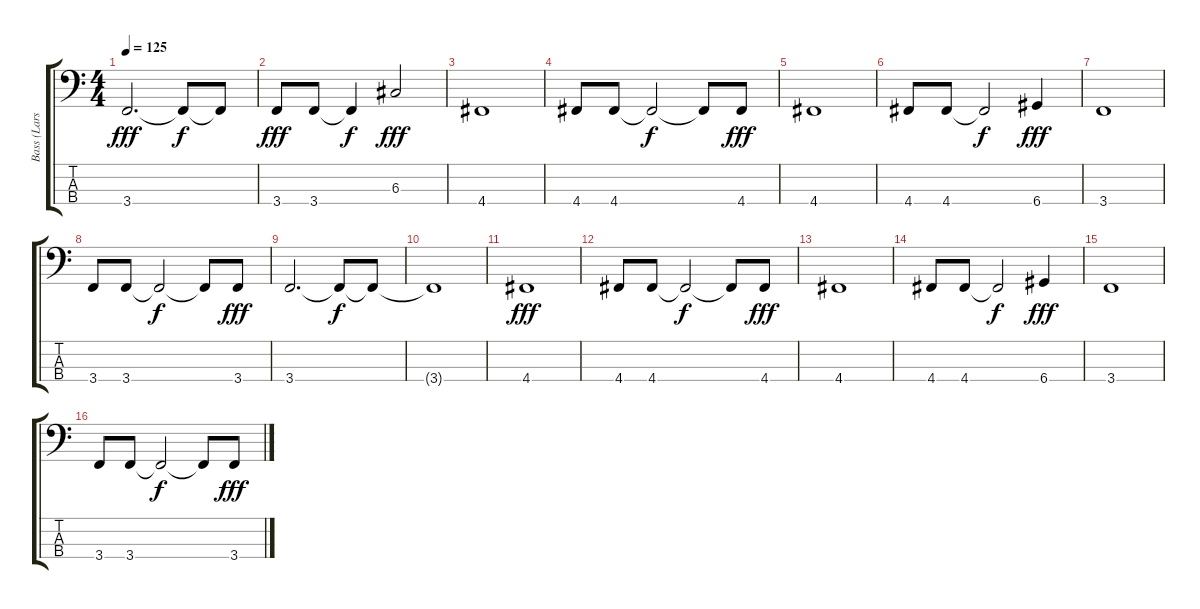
\track ("Bass (Larssen)" "Bass (Lars") {instrument electricbassfinger}
\staff {score tabs}
\tuning (F2 C2 G1 D1) {hide}
\ts (4 4)
\tempo 125
\clef f4
\ks c
3.4.2{d dy fff} 3.4{t}.8{dy f} 3.4{t}.8 |
3.4.8{dy fff} 3.4.8 3.4{t}.4{dy f} 6.3.2{dy fff} |
4.4.1 |
4.4.8 4.4.8 4.4{t}.2{dy f} 4.4{t}.8 4.4.8{dy fff} |
4.4.1 |
4.4.8 4.4.8 4.4{t}.2{dy f} 6.4.4{dy fff} |
3.4.1 |
3.4.8 3.4.8 3.4{t}.2{dy f} 3.4{t}.8 3.4.8{dy fff} |
3.4.2{d} 3.4{t}.8{dy f} 3.4{t}.8 |
3.4{t}.1 |
4.4.1{dy fff} |
4.4.8 4.4.8 4.4{t}.2{dy f} 4.4{t}.8 4.4.8{dy fff} |
4.4.1 |
4.4.8 4.4.8 4.4{t}.2{dy f} 6.4.4{dy fff} |
3.4.1 |
3.4.8 3.4.8 3.4{t}.2{dy f} 3.4{t}.8 3.4.8{dy fff}
